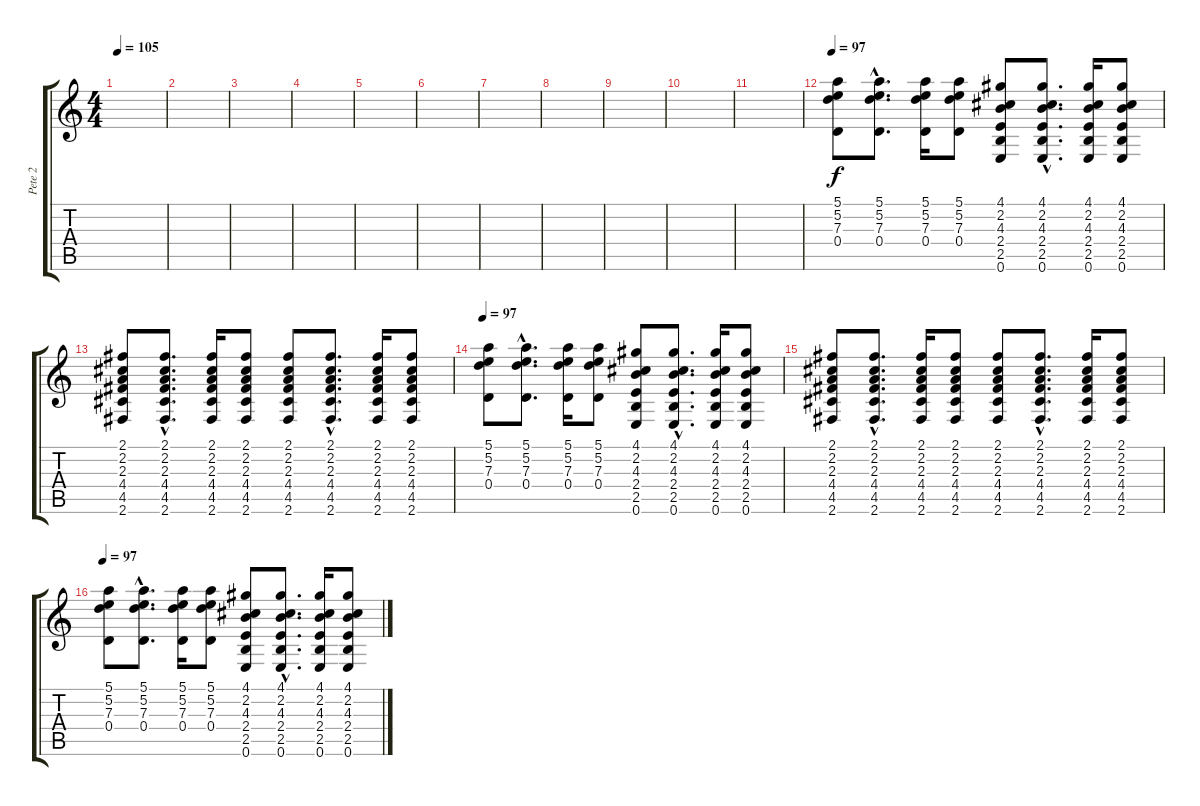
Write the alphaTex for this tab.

\track ("Pete 2" "Pete 2") {instrument electricguitarclean}
\staff {score tabs}
\tuning (E4 B3 G3 D3 A2 E2) {hide}
\ts (4 4)
\tempo 105
\clef g2
\ks c
|
|
|
|
|
|
|
|
|
|
|
\tempo 97
(5.1 5.2 7.3 0.4).8 (5.1{hac} 5.2{hac} 7.3{hac} 0.4{hac}).8{d} (5.1 5.2 7.3 0.4).16 (5.1 5.2 7.3 0.4).8 (4.1 2.2 4.3 2.4 2.5 0.6).8 (4.1{hac} 2.2{hac} 4.3{hac} 2.4{hac} 2.5{hac} 0.6{hac}).8{d} (4.1 2.2 4.3 2.4 2.5 0.6).16 (4.1 2.2 4.3 2.4 2.5 0.6).8 |
(2.1 2.2 2.3 4.4 4.5 2.6).8 (2.1{hac} 2.2{hac} 2.3{hac} 4.4{hac} 4.5{hac} 2.6{hac}).8{d} (2.1 2.2 2.3 4.4 4.5 2.6).16 (2.1 2.2 2.3 4.4 4.5 2.6).8 (2.1 2.2 2.3 4.4 4.5 2.6).8 (2.1{hac} 2.2{hac} 2.3{hac} 4.4{hac} 4.5{hac} 2.6{hac}).8{d} (2.1 2.2 2.3 4.4 4.5 2.6).16 (2.1 2.2 2.3 4.4 4.5 2.6).8 |
\tempo 97
(5.1 5.2 7.3 0.4).8 (5.1{hac} 5.2{hac} 7.3{hac} 0.4{hac}).8{d} (5.1 5.2 7.3 0.4).16 (5.1 5.2 7.3 0.4).8 (4.1 2.2 4.3 2.4 2.5 0.6).8 (4.1{hac} 2.2{hac} 4.3{hac} 2.4{hac} 2.5{hac} 0.6{hac}).8{d} (4.1 2.2 4.3 2.4 2.5 0.6).16 (4.1 2.2 4.3 2.4 2.5 0.6).8 |
(2.1 2.2 2.3 4.4 4.5 2.6).8 (2.1{hac} 2.2{hac} 2.3{hac} 4.4{hac} 4.5{hac} 2.6{hac}).8{d} (2.1 2.2 2.3 4.4 4.5 2.6).16 (2.1 2.2 2.3 4.4 4.5 2.6).8 (2.1 2.2 2.3 4.4 4.5 2.6).8 (2.1{hac} 2.2{hac} 2.3{hac} 4.4{hac} 4.5{hac} 2.6{hac}).8{d} (2.1 2.2 2.3 4.4 4.5 2.6).16 (2.1 2.2 2.3 4.4 4.5 2.6).8 |
\tempo 97
(5.1 5.2 7.3 0.4).8 (5.1{hac} 5.2{hac} 7.3{hac} 0.4{hac}).8{d} (5.1 5.2 7.3 0.4).16 (5.1 5.2 7.3 0.4).8 (4.1 2.2 4.3 2.4 2.5 0.6).8 (4.1{hac} 2.2{hac} 4.3{hac} 2.4{hac} 2.5{hac} 0.6{hac}).8{d} (4.1 2.2 4.3 2.4 2.5 0.6).16 (4.1 2.2 4.3 2.4 2.5 0.6).8
